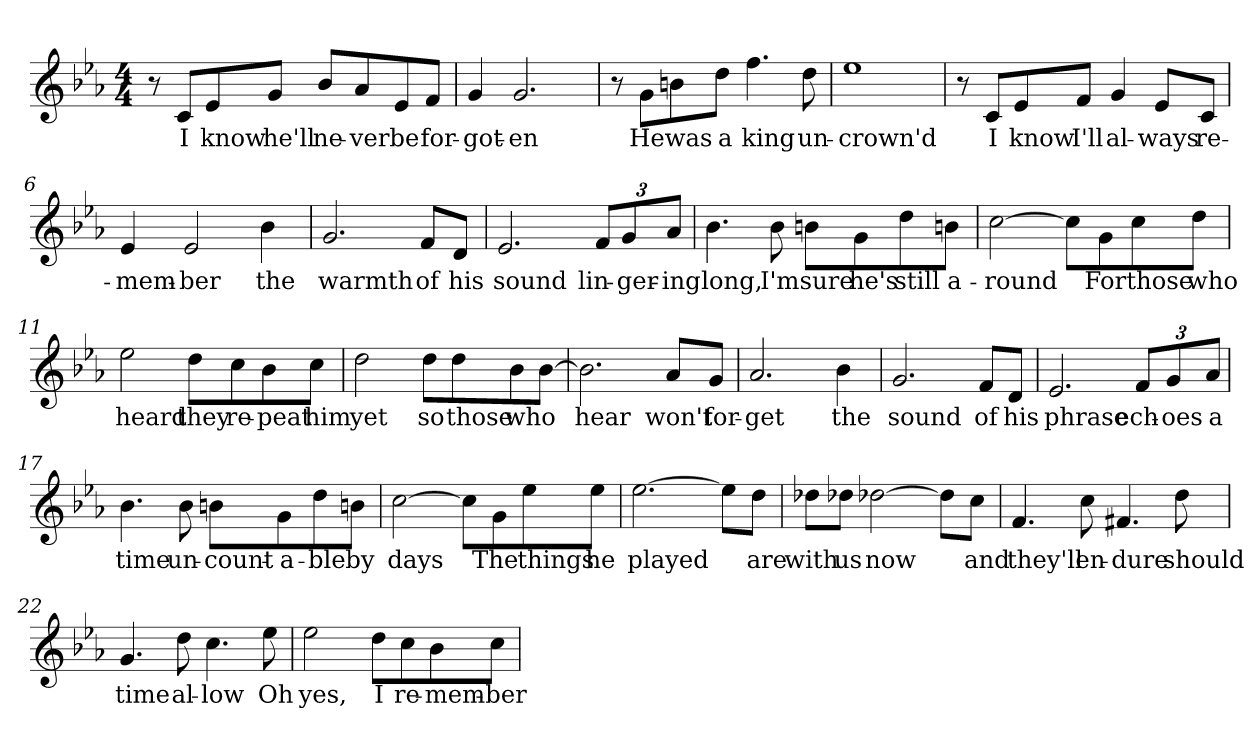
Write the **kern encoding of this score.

**kern	**text
*part1	*part1
*staff1	*staff1
*clefG2	*
*k[b-e-a-]	*
*E-:	*
*M4/4	*
=1	=1
8r	.
8c/L	I
8e-/	know
8g/J	he'll
8b-/L	ne-
8a-/	-ver
8e-/	be
8f/J	for-
=2	=2
4g/	-got-
2.g/	-en
=3	=3
8r	.
8g\L	He
8bn\	was
8dd\J	a
4.ff\	king
8dd\	un-
=4	=4
1ee-	-crown'd
!!LO:LB:g=z
=5	=5
8r	.
8c/L	I
8e-/	know
8f/J	I'll
4g/	al-
8e-/L	-ways
8c/J	re-
=6	=6
4e-/	-mem-
2e-/	-ber
4b-\	the
=7	=7
2.g/	warmth
8f/L	of
8d/J	his
=8	=8
2.e-/	sound
*Xbrackettup	*
12f/L	lin-
12g/	-ger-
12a-/J	-ing
!!LO:LB:g=z
=9	=9
4.b-\	long,
8b-\	I'm
8bn\L	sure
8g\	he's
8dd\	still
8bn\J	a-
=10	=10
[2cc\	-round
8cc\L]	.
8g\	For
8cc\	those
8dd\J	who
=11	=11
2ee-\	heard
8dd\L	they
8cc\	re-
8b-\	-peat
8cc\J	him
=12	=12
2dd\	yet
8dd\L	so
8dd\	those
8b-\	who
[8b-\J	.
!!LO:LB:g=z
=13	=13
2.b-\]	hear
8a-/L	won't
8g/J	for-
=14	=14
2.a-/	-get
4b-\	the
=15	=15
2.g/	sound
8f/L	of
8d/J	his
=16	=16
2.e-/	phrase
12f/L	ech-
12g/	-oes
12a-/J	a
!!LO:LB:g=z
=17	=17
4.b-\	time
8b-\	un-
8bn\L	-count-
8g\	-a-
8dd\	-ble
8bn\J	by
=18	=18
[2cc\	days
8cc\L]	.
8g\	The
8ee-\	things
8ee-\J	he
=19	=19
[2.ee-\	played
8ee-\L]	.
8dd\J	are
=20	=20
8dd-X\L	with
8dd-X\J	us
[2dd-X\	now
8dd-\L]	.
8cc\J	and
!!LO:LB:g=z
=21	=21
4.f/	they'll
8cc\	en-
4.f#X/	-dure
8dd\	should
=22	=22
4.g/	time
8dd\	al-
4.cc\	-low
8ee-\	Oh
=23	=23
2ee-\	yes,
8dd\L	I
8cc\	re-
8b-\	-mem-
8cc\J	-ber
=	=
*-	*-
